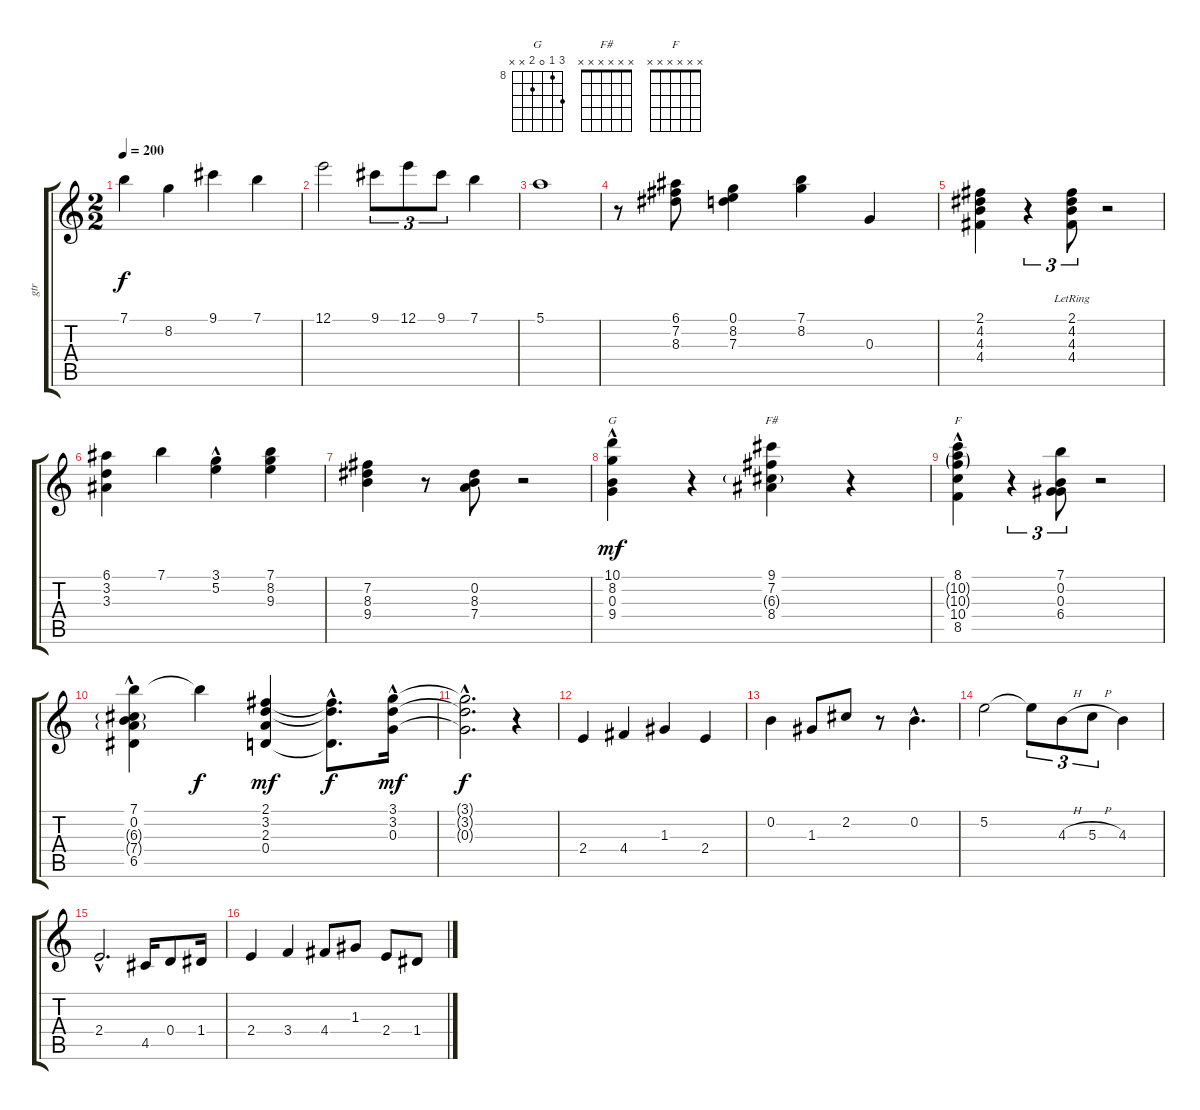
\track ("gtr" "gtr") {instrument acousticguitarsteel}
\staff {score tabs}
\tuning (E4 B3 G3 D3 A2 E2) {hide}
\chord ("G" 10 8 0 9 x x) {firstfret 8}
\chord ("F#" x x x x x x) {firstfret 0}
\chord ("F" x x x x x x) {firstfret 0}
\ts (2 2)
\tempo 200
\clef g2
\ks c
7.1.4{dy f} 8.2.4 9.1.4 7.1.4 |
12.1.2 9.1.8{tu (3 2)} 12.1.8{tu (3 2)} 9.1.8{tu (3 2)} 7.1.4 |
5.1.1 |
r.8 (6.1 7.2 8.3).8 (0.1 8.2 7.3).4 (7.1 8.2).4 0.3.4 |
(2.1 4.2 4.3 4.4).4 r.4{tu (3 2)} (2.1{lr} 4.2 4.3{lr} 4.4{lr}).8{tu (3 2)} r.2 |
(6.1 3.2 3.3).4 7.1.4 (3.1 5.2{hac}).4 (7.1 8.2 9.3).4 |
(7.2 8.3 9.4).4 r.8 (0.2 8.3 7.4).8 r.2 |
(10.1 8.2{hac} 0.3 9.4{hac}).4{ch "G" dy mf} r.4 (9.1 7.2 6.3{g} 8.4).4{ch "F#"} r.4 |
(8.1 10.2{g} 10.3{g} 10.4{hac} 8.5{hac}).4{ch "F"} r.4{tu (3 2)} (7.1 0.2 0.3 6.4).8{tu (3 2)} r.2 |
(7.1 0.2{hac} 6.3{g} 7.4{g} 6.5{hac}).4 7.1{t}.4{dy f} (2.1 3.2 2.3 0.4).4{dy mf} (2.1{hac t} 3.2{hac t} 0.4{hac t}).8{d dy f} (3.1{hac} 3.2 0.3{hac}).16{dy mf} |
(3.1{hac t} 3.2{hac t} 0.3{hac t}).2{d dy f} r.4 |
2.4.4 4.4.4 1.3.4 2.4.4 |
0.2.4 1.3.8 2.2.8 r.8 0.2{hac}.4{d} |
5.2.2 5.2{t}.8{tu (3 2)} 4.3{h}.8{tu (3 2)} 5.3{h}.8{tu (3 2)} 4.3.4 |
2.4{hac}.2{d} 4.5.16 0.4.8 1.4.16 |
2.4.4 3.4.4 4.4.8 1.3.8 2.4.8 1.4.8
